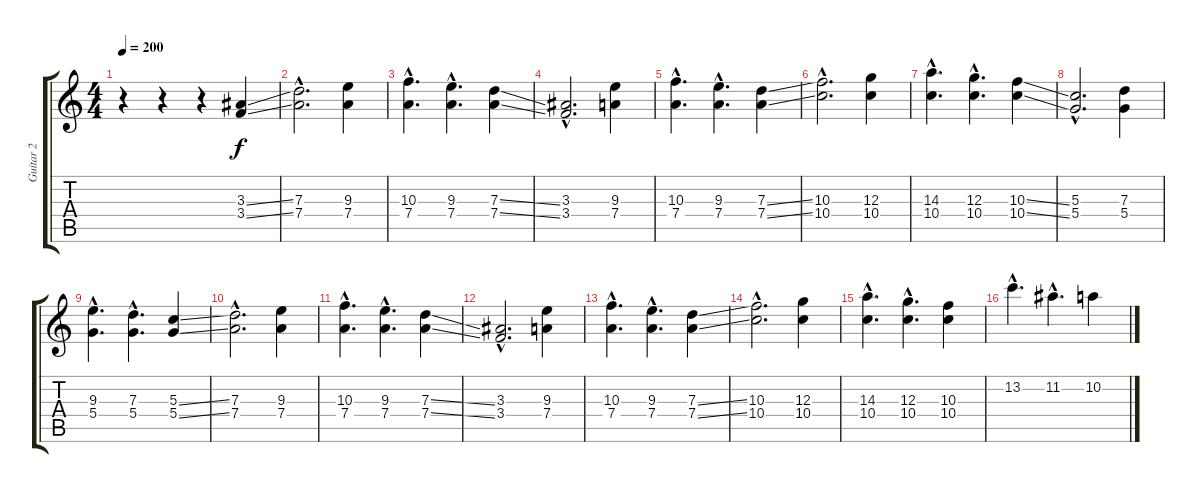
\track ("Guitar 2" "Guitar 2") {instrument overdrivenguitar}
\staff {score tabs}
\tuning (E4 B3 G3 D3 A2 D2) {hide}
\ts (4 4)
\tempo 200
\clef g2
\ks c
r.4{dy f instrument overdrivenguitar} r.4 r.4 (3.3{ss} 3.4{ss}).4 |
(7.3{hac} 7.4{hac}).2{d} (9.3 7.4).4 |
(10.3{hac} 7.4{hac}).4{d} (9.3{hac} 7.4{hac}).4{d} (7.3{ss} 7.4{ss}).4 |
(3.3{hac} 3.4{hac}).2{d} (9.3 7.4).4 |
(10.3{hac} 7.4{hac}).4{d} (9.3{hac} 7.4{hac}).4{d} (7.3{ss} 7.4{ss}).4 |
(10.3{hac} 10.4{hac}).2{d} (12.3 10.4).4 |
(14.3{hac} 10.4{hac}).4{d} (12.3{hac} 10.4{hac}).4{d} (10.3{ss} 10.4{ss}).4 |
(5.3{hac} 5.4{hac}).2{d} (7.3 5.4).4 |
(9.3{hac} 5.4{hac}).4{d} (7.3{hac} 5.4{hac}).4{d} (5.3{ss} 5.4{ss}).4 |
(7.3{hac} 7.4{hac}).2{d} (9.3 7.4).4 |
(10.3{hac} 7.4{hac}).4{d} (9.3{hac} 7.4{hac}).4{d} (7.3{ss} 7.4{ss}).4 |
(3.3{hac} 3.4{hac}).2{d} (9.3 7.4).4 |
(10.3{hac} 7.4{hac}).4{d} (9.3{hac} 7.4{hac}).4{d} (7.3{ss} 7.4{ss}).4 |
(10.3{hac} 10.4{hac}).2{d} (12.3 10.4).4 |
(14.3{hac} 10.4{hac}).4{d} (12.3{hac} 10.4{hac}).4{d} (10.3 10.4).4 |
13.2{hac}.4{d} 11.2{hac}.4{d} 10.2.4
